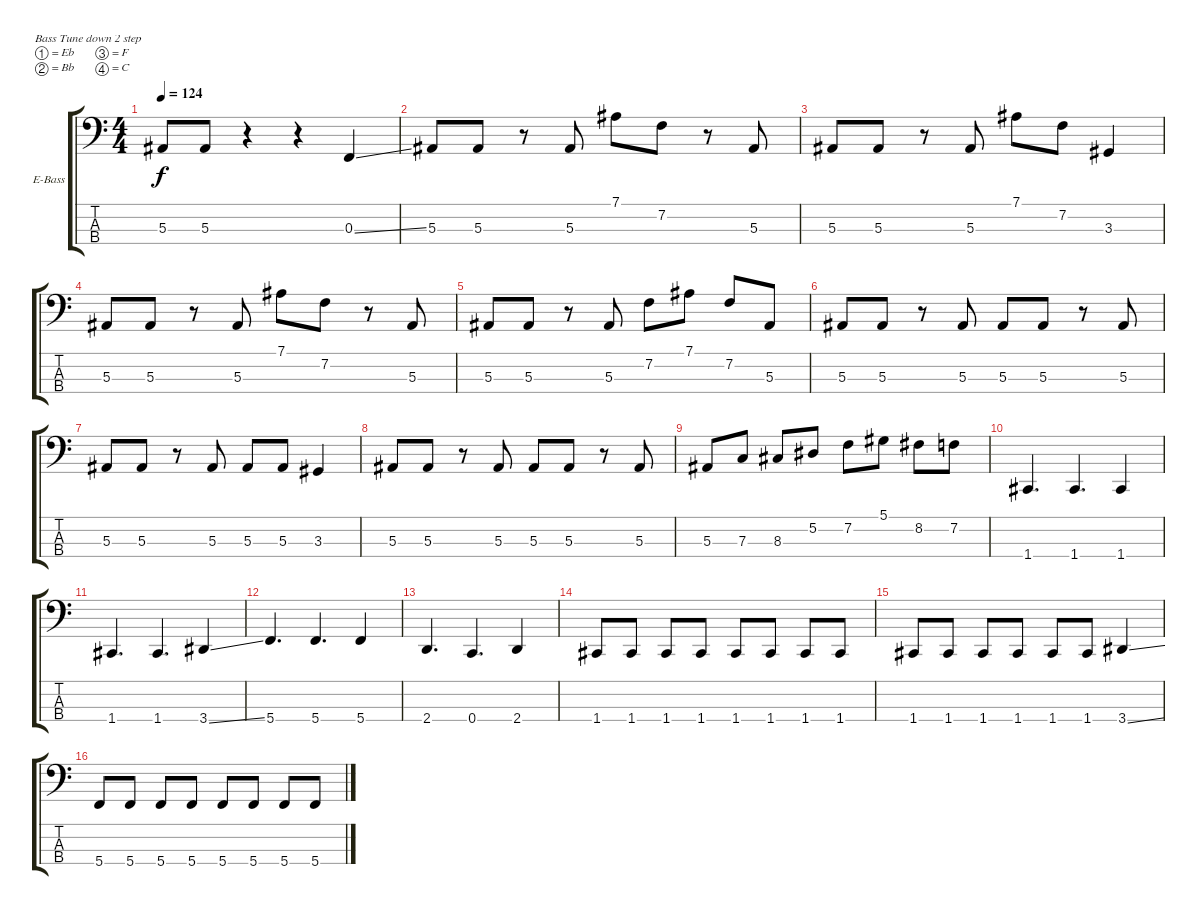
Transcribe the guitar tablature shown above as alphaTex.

\defaultSystemsLayout 4
\bracketExtendMode groupsimilarinstruments
\firstSystemTrackNameOrientation horizontal
\otherSystemsTrackNameOrientation horizontal
\track ("Electric Bass" "E-Bass") {instrument electricbassfinger}
\staff {score tabs}
\tuning (Eb2 Bb1 F1 C1)
\ts (4 4)
\tempo 124
\clef f4
\scale
0.333333
\ks c
5.3.8{dy f} 5.3.8 r.4 r.4 0.3{ss}.4 |
\scale
0.333333 5.3.8 5.3.8 r.8 5.3.8 7.1.8 7.2.8 r.8 5.3.8 |
\scale
0.333333 5.3.8 5.3.8 r.8 5.3.8 7.1.8 7.2.8 3.3.4 |
\scale
0.333333 5.3.8 5.3.8 r.8 5.3.8 7.1.8 7.2.8 r.8 5.3.8 |
\scale
0.333333 5.3.8 5.3.8 r.8 5.3.8 7.2.8 7.1.8 7.2.8 5.3.8 |
\scale
0.333333 5.3.8 5.3.8 r.8 5.3.8 5.3.8 5.3.8 r.8 5.3.8 |
\scale
0.333333 5.3.8 5.3.8 r.8 5.3.8 5.3.8 5.3.8 3.3.4 |
\scale
0.333333 5.3.8 5.3.8 r.8 5.3.8 5.3.8 5.3.8 r.8 5.3.8 |
\scale
0.333333 5.3.8 7.3.8 8.3.8 5.2.8 7.2.8 5.1.8 8.2.8 7.2.8 |
\scale
0.333333 1.4.4{d} 1.4.4{d} 1.4.4 |
\scale
0.333333 1.4.4{d} 1.4.4{d} 3.4{ss}.4 |
\scale
0.333333 5.4.4{d} 5.4.4{d} 5.4.4 |
\scale
0.333333 2.4.4{d} 0.4.4{d} 2.4.4 |
\scale
0.333333 1.4.8 1.4.8 1.4.8 1.4.8 1.4.8 1.4.8 1.4.8 1.4.8 |
\scale
0.333333 1.4.8 1.4.8 1.4.8 1.4.8 1.4.8 1.4.8 3.4{ss}.4 |
\scale
0.333333 5.4.8 5.4.8 5.4.8 5.4.8 5.4.8 5.4.8 5.4.8 5.4.8
